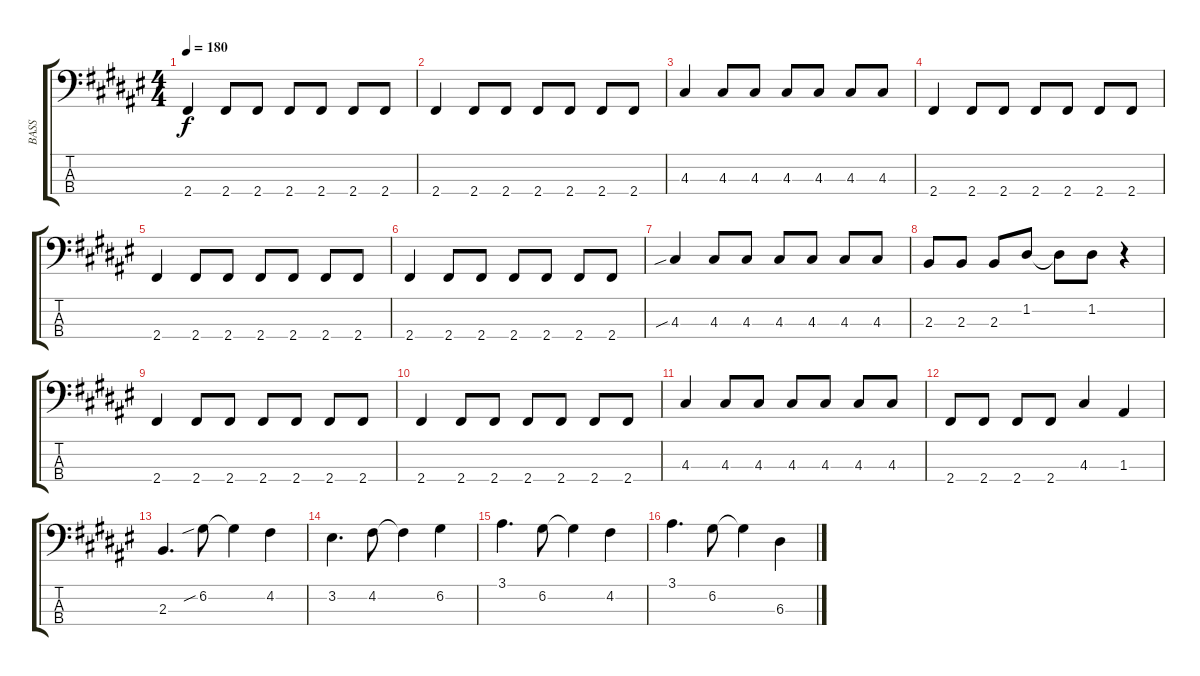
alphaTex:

\track ("BASS" "BASS") {instrument electricbassfinger}
\staff {score tabs}
\tuning (G2 D2 A1 E1) {hide}
\ts (4 4)
\tempo 180
\clef f4
\ks f#
2.4.4{dy f} 2.4.8 2.4.8 2.4.8 2.4.8 2.4.8 2.4.8 |
2.4.4 2.4.8 2.4.8 2.4.8 2.4.8 2.4.8 2.4.8 |
4.3.4 4.3.8 4.3.8 4.3.8 4.3.8 4.3.8 4.3.8 |
2.4.4 2.4.8 2.4.8 2.4.8 2.4.8 2.4.8 2.4.8 |
2.4.4 2.4.8 2.4.8 2.4.8 2.4.8 2.4.8 2.4.8 |
2.4.4 2.4.8 2.4.8 2.4.8 2.4.8 2.4.8 2.4.8 |
4.3{sib}.4 4.3.8 4.3.8 4.3.8 4.3.8 4.3.8 4.3.8 |
2.3.8 2.3.8 2.3.8 1.2.8 1.2{t}.8 1.2.8 r.4 |
2.4.4 2.4.8 2.4.8 2.4.8 2.4.8 2.4.8 2.4.8 |
2.4.4 2.4.8 2.4.8 2.4.8 2.4.8 2.4.8 2.4.8 |
4.3.4 4.3.8 4.3.8 4.3.8 4.3.8 4.3.8 4.3.8 |
2.4.8 2.4.8 2.4.8 2.4.8 4.3.4 1.3.4 |
2.3.4{d} 6.2{sib}.8 6.2{t}.4 4.2.4 |
3.2.4{d} 4.2.8 4.2{t}.4 6.2.4 |
3.1.4{d} 6.2.8 6.2{t}.4 4.2.4 |
3.1.4{d} 6.2.8 6.2{t}.4 6.3.4
